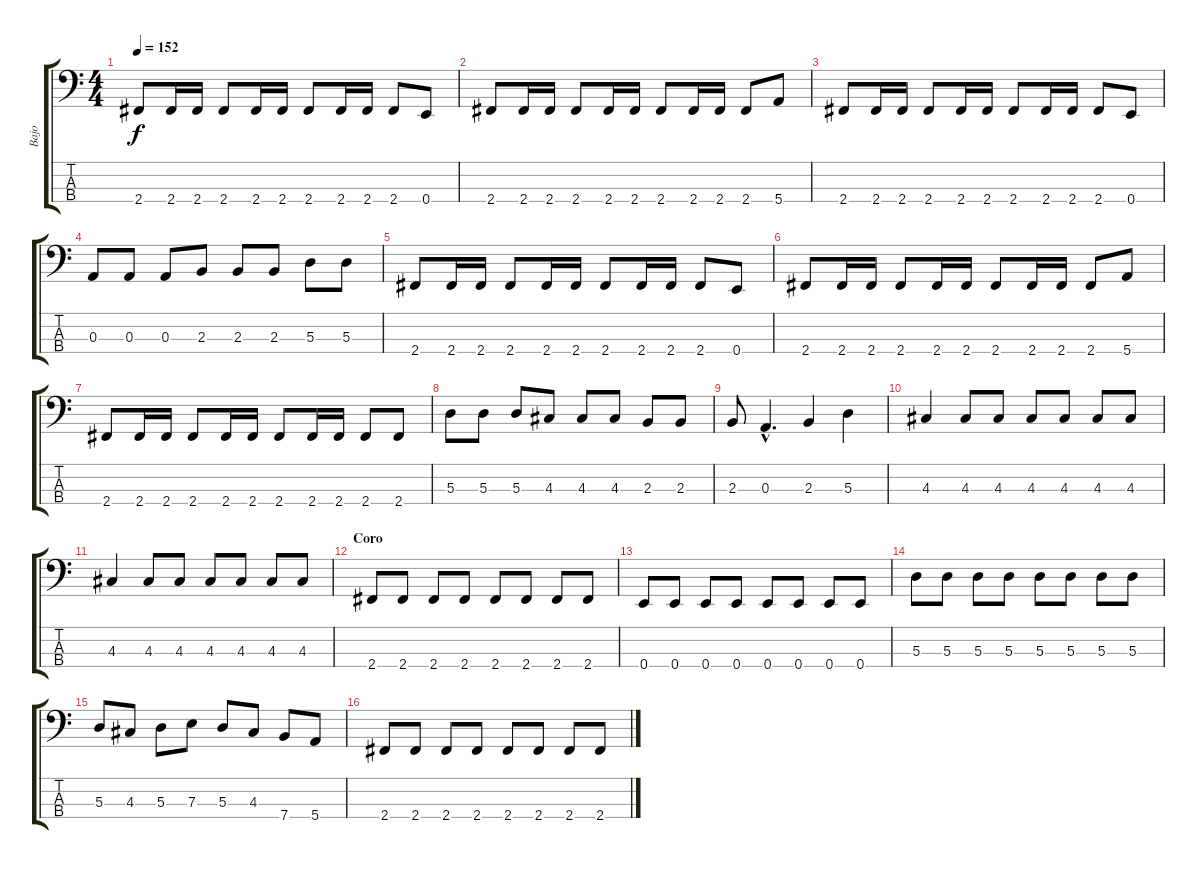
\track ("Bajo" "Bajo") {instrument electricbassfinger}
\staff {score tabs}
\tuning (G2 D2 A1 E1) {hide}
\ts (4 4)
\tempo 152
\clef f4
\ks c
2.4.8{dy f} 2.4.16 2.4.16 2.4.8 2.4.16 2.4.16 2.4.8 2.4.16 2.4.16 2.4.8 0.4.8 |
2.4.8 2.4.16 2.4.16 2.4.8 2.4.16 2.4.16 2.4.8 2.4.16 2.4.16 2.4.8 5.4.8 |
2.4.8 2.4.16 2.4.16 2.4.8 2.4.16 2.4.16 2.4.8 2.4.16 2.4.16 2.4.8 0.4.8 |
0.3.8 0.3.8 0.3.8 2.3.8 2.3.8 2.3.8 5.3.8 5.3.8 |
2.4.8 2.4.16 2.4.16 2.4.8 2.4.16 2.4.16 2.4.8 2.4.16 2.4.16 2.4.8 0.4.8 |
2.4.8 2.4.16 2.4.16 2.4.8 2.4.16 2.4.16 2.4.8 2.4.16 2.4.16 2.4.8 5.4.8 |
2.4.8 2.4.16 2.4.16 2.4.8 2.4.16 2.4.16 2.4.8 2.4.16 2.4.16 2.4.8 2.4.8 |
5.3.8 5.3.8 5.3.8 4.3.8 4.3.8 4.3.8 2.3.8 2.3.8 |
2.3.8 0.3{hac}.4{d} 2.3.4 5.3.4 |
4.3.4 4.3.8 4.3.8 4.3.8 4.3.8 4.3.8 4.3.8 |
4.3.4 4.3.8 4.3.8 4.3.8 4.3.8 4.3.8 4.3.8 |
\section ("" "Coro")
2.4.8 2.4.8 2.4.8 2.4.8 2.4.8 2.4.8 2.4.8 2.4.8 |
0.4.8 0.4.8 0.4.8 0.4.8 0.4.8 0.4.8 0.4.8 0.4.8 |
5.3.8 5.3.8 5.3.8 5.3.8 5.3.8 5.3.8 5.3.8 5.3.8 |
5.3.8 4.3.8 5.3.8 7.3.8 5.3.8 4.3.8 7.4.8 5.4.8 |
2.4.8 2.4.8 2.4.8 2.4.8 2.4.8 2.4.8 2.4.8 2.4.8
